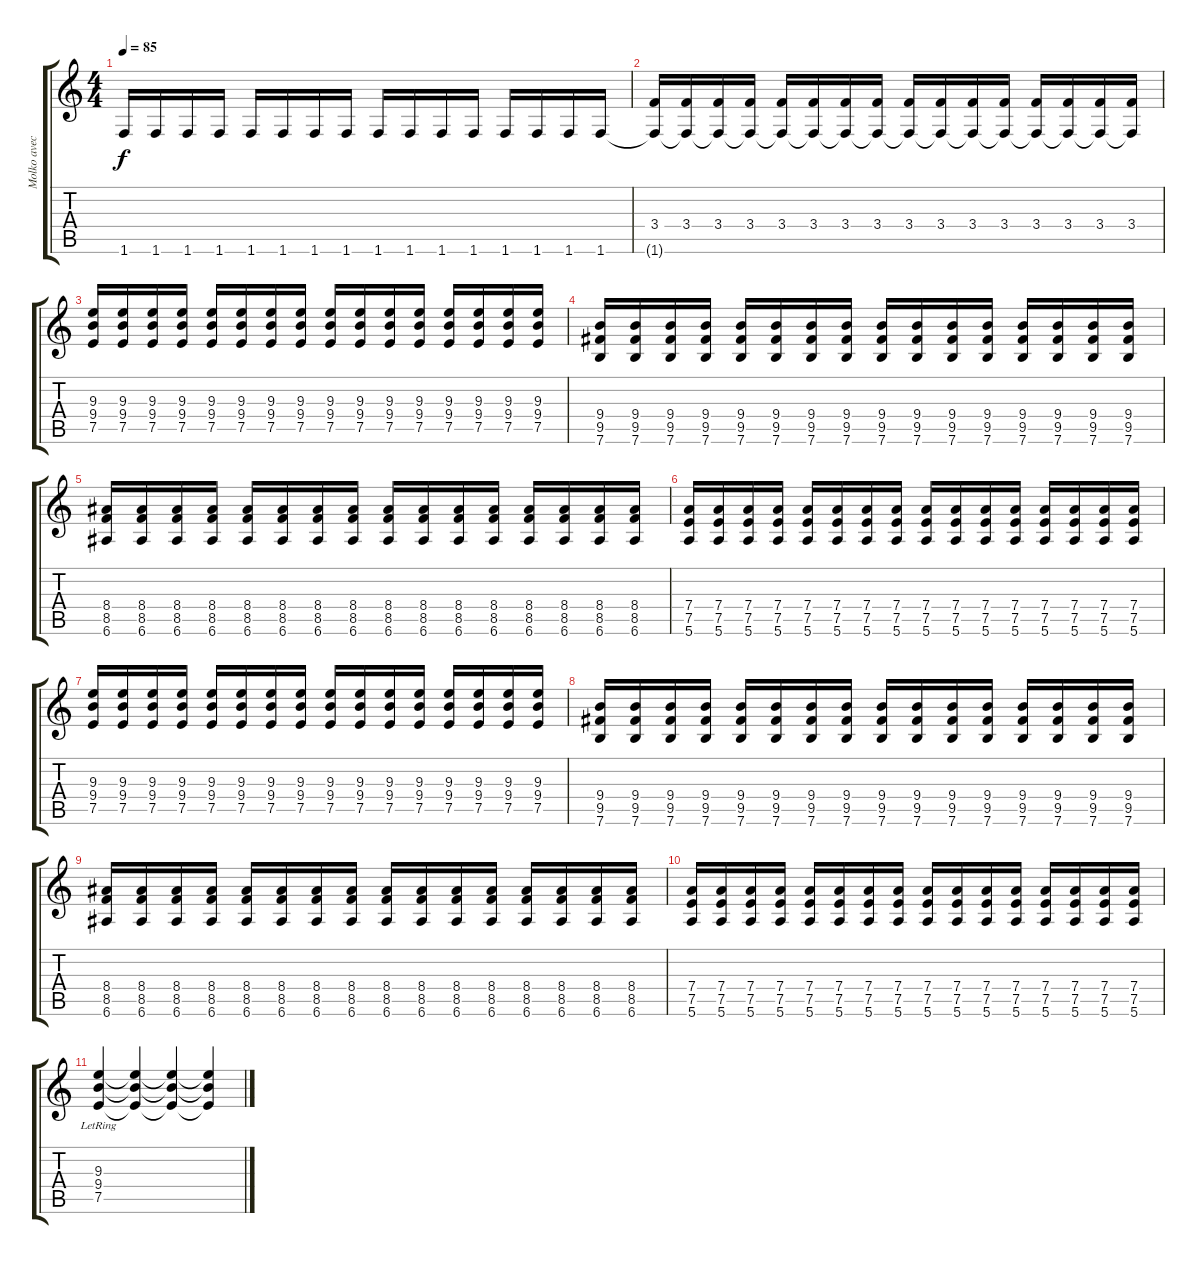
\track ("Molko avec une jaguar" "Molko avec") {instrument distortionguitar}
\staff {score tabs}
\tuning (E4 B3 G3 D3 A2 E2) {hide}
\ts (4 4)
\tempo 85
\clef g2
\ks c
1.6.16{dy f} 1.6.16 1.6.16 1.6.16 1.6.16 1.6.16 1.6.16 1.6.16 1.6.16 1.6.16 1.6.16 1.6.16 1.6.16 1.6.16 1.6.16 1.6.16 |
(3.4 1.6{t}).16{volume 9 instrument electricguitarmuted} (3.4 1.6{t}).16 (3.4 1.6{t}).16 (3.4 1.6{t}).16 (3.4 1.6{t}).16 (3.4 1.6{t}).16 (3.4 1.6{t}).16 (3.4 1.6{t}).16 (3.4 1.6{t}).16 (3.4 1.6{t}).16 (3.4 1.6{t}).16 (3.4 1.6{t}).16 (3.4 1.6{t}).16 (3.4 1.6{t}).16 (3.4 1.6{t}).16 (3.4 1.6{t}).16 |
(9.3 9.4 7.5).16{instrument distortionguitar} (9.3 9.4 7.5).16 (9.3 9.4 7.5).16 (9.3 9.4 7.5).16 (9.3 9.4 7.5).16 (9.3 9.4 7.5).16 (9.3 9.4 7.5).16 (9.3 9.4 7.5).16 (9.3 9.4 7.5).16 (9.3 9.4 7.5).16 (9.3 9.4 7.5).16 (9.3 9.4 7.5).16 (9.3 9.4 7.5).16 (9.3 9.4 7.5).16 (9.3 9.4 7.5).16 (9.3 9.4 7.5).16 |
(9.4 9.5 7.6).16 (9.4 9.5 7.6).16 (9.4 9.5 7.6).16 (9.4 9.5 7.6).16 (9.4 9.5 7.6).16 (9.4 9.5 7.6).16 (9.4 9.5 7.6).16 (9.4 9.5 7.6).16 (9.4 9.5 7.6).16 (9.4 9.5 7.6).16 (9.4 9.5 7.6).16 (9.4 9.5 7.6).16 (9.4 9.5 7.6).16 (9.4 9.5 7.6).16 (9.4 9.5 7.6).16 (9.4 9.5 7.6).16 |
(8.4 8.5 6.6).16 (8.4 8.5 6.6).16 (8.4 8.5 6.6).16 (8.4 8.5 6.6).16 (8.4 8.5 6.6).16 (8.4 8.5 6.6).16 (8.4 8.5 6.6).16 (8.4 8.5 6.6).16 (8.4 8.5 6.6).16 (8.4 8.5 6.6).16 (8.4 8.5 6.6).16 (8.4 8.5 6.6).16 (8.4 8.5 6.6).16 (8.4 8.5 6.6).16 (8.4 8.5 6.6).16 (8.4 8.5 6.6).16 |
(7.4 7.5 5.6).16 (7.4 7.5 5.6).16 (7.4 7.5 5.6).16 (7.4 7.5 5.6).16 (7.4 7.5 5.6).16 (7.4 7.5 5.6).16 (7.4 7.5 5.6).16 (7.4 7.5 5.6).16 (7.4 7.5 5.6).16 (7.4 7.5 5.6).16 (7.4 7.5 5.6).16 (7.4 7.5 5.6).16 (7.4 7.5 5.6).16 (7.4 7.5 5.6).16 (7.4 7.5 5.6).16 (7.4 7.5 5.6).16 |
(9.3 9.4 7.5).16 (9.3 9.4 7.5).16 (9.3 9.4 7.5).16 (9.3 9.4 7.5).16 (9.3 9.4 7.5).16 (9.3 9.4 7.5).16 (9.3 9.4 7.5).16 (9.3 9.4 7.5).16 (9.3 9.4 7.5).16 (9.3 9.4 7.5).16 (9.3 9.4 7.5).16 (9.3 9.4 7.5).16 (9.3 9.4 7.5).16 (9.3 9.4 7.5).16 (9.3 9.4 7.5).16 (9.3 9.4 7.5).16 |
(9.4 9.5 7.6).16 (9.4 9.5 7.6).16 (9.4 9.5 7.6).16 (9.4 9.5 7.6).16 (9.4 9.5 7.6).16 (9.4 9.5 7.6).16 (9.4 9.5 7.6).16 (9.4 9.5 7.6).16 (9.4 9.5 7.6).16 (9.4 9.5 7.6).16 (9.4 9.5 7.6).16 (9.4 9.5 7.6).16 (9.4 9.5 7.6).16 (9.4 9.5 7.6).16 (9.4 9.5 7.6).16 (9.4 9.5 7.6).16 |
(8.4 8.5 6.6).16 (8.4 8.5 6.6).16 (8.4 8.5 6.6).16 (8.4 8.5 6.6).16 (8.4 8.5 6.6).16 (8.4 8.5 6.6).16 (8.4 8.5 6.6).16 (8.4 8.5 6.6).16 (8.4 8.5 6.6).16 (8.4 8.5 6.6).16 (8.4 8.5 6.6).16 (8.4 8.5 6.6).16 (8.4 8.5 6.6).16 (8.4 8.5 6.6).16 (8.4 8.5 6.6).16 (8.4 8.5 6.6).16 |
(7.4 7.5 5.6).16 (7.4 7.5 5.6).16 (7.4 7.5 5.6).16 (7.4 7.5 5.6).16 (7.4 7.5 5.6).16 (7.4 7.5 5.6).16 (7.4 7.5 5.6).16 (7.4 7.5 5.6).16 (7.4 7.5 5.6).16 (7.4 7.5 5.6).16 (7.4 7.5 5.6).16 (7.4 7.5 5.6).16 (7.4 7.5 5.6).16 (7.4 7.5 5.6).16 (7.4 7.5 5.6).16 (7.4 7.5 5.6).16 |
(9.3 9.4 7.5{lr}).4 (9.3{t} 9.4{t} 7.5{t}).4 (9.3{t} 9.4{t} 7.5{t}).4 (9.3{t} 9.4{t} 7.5{t}).4
